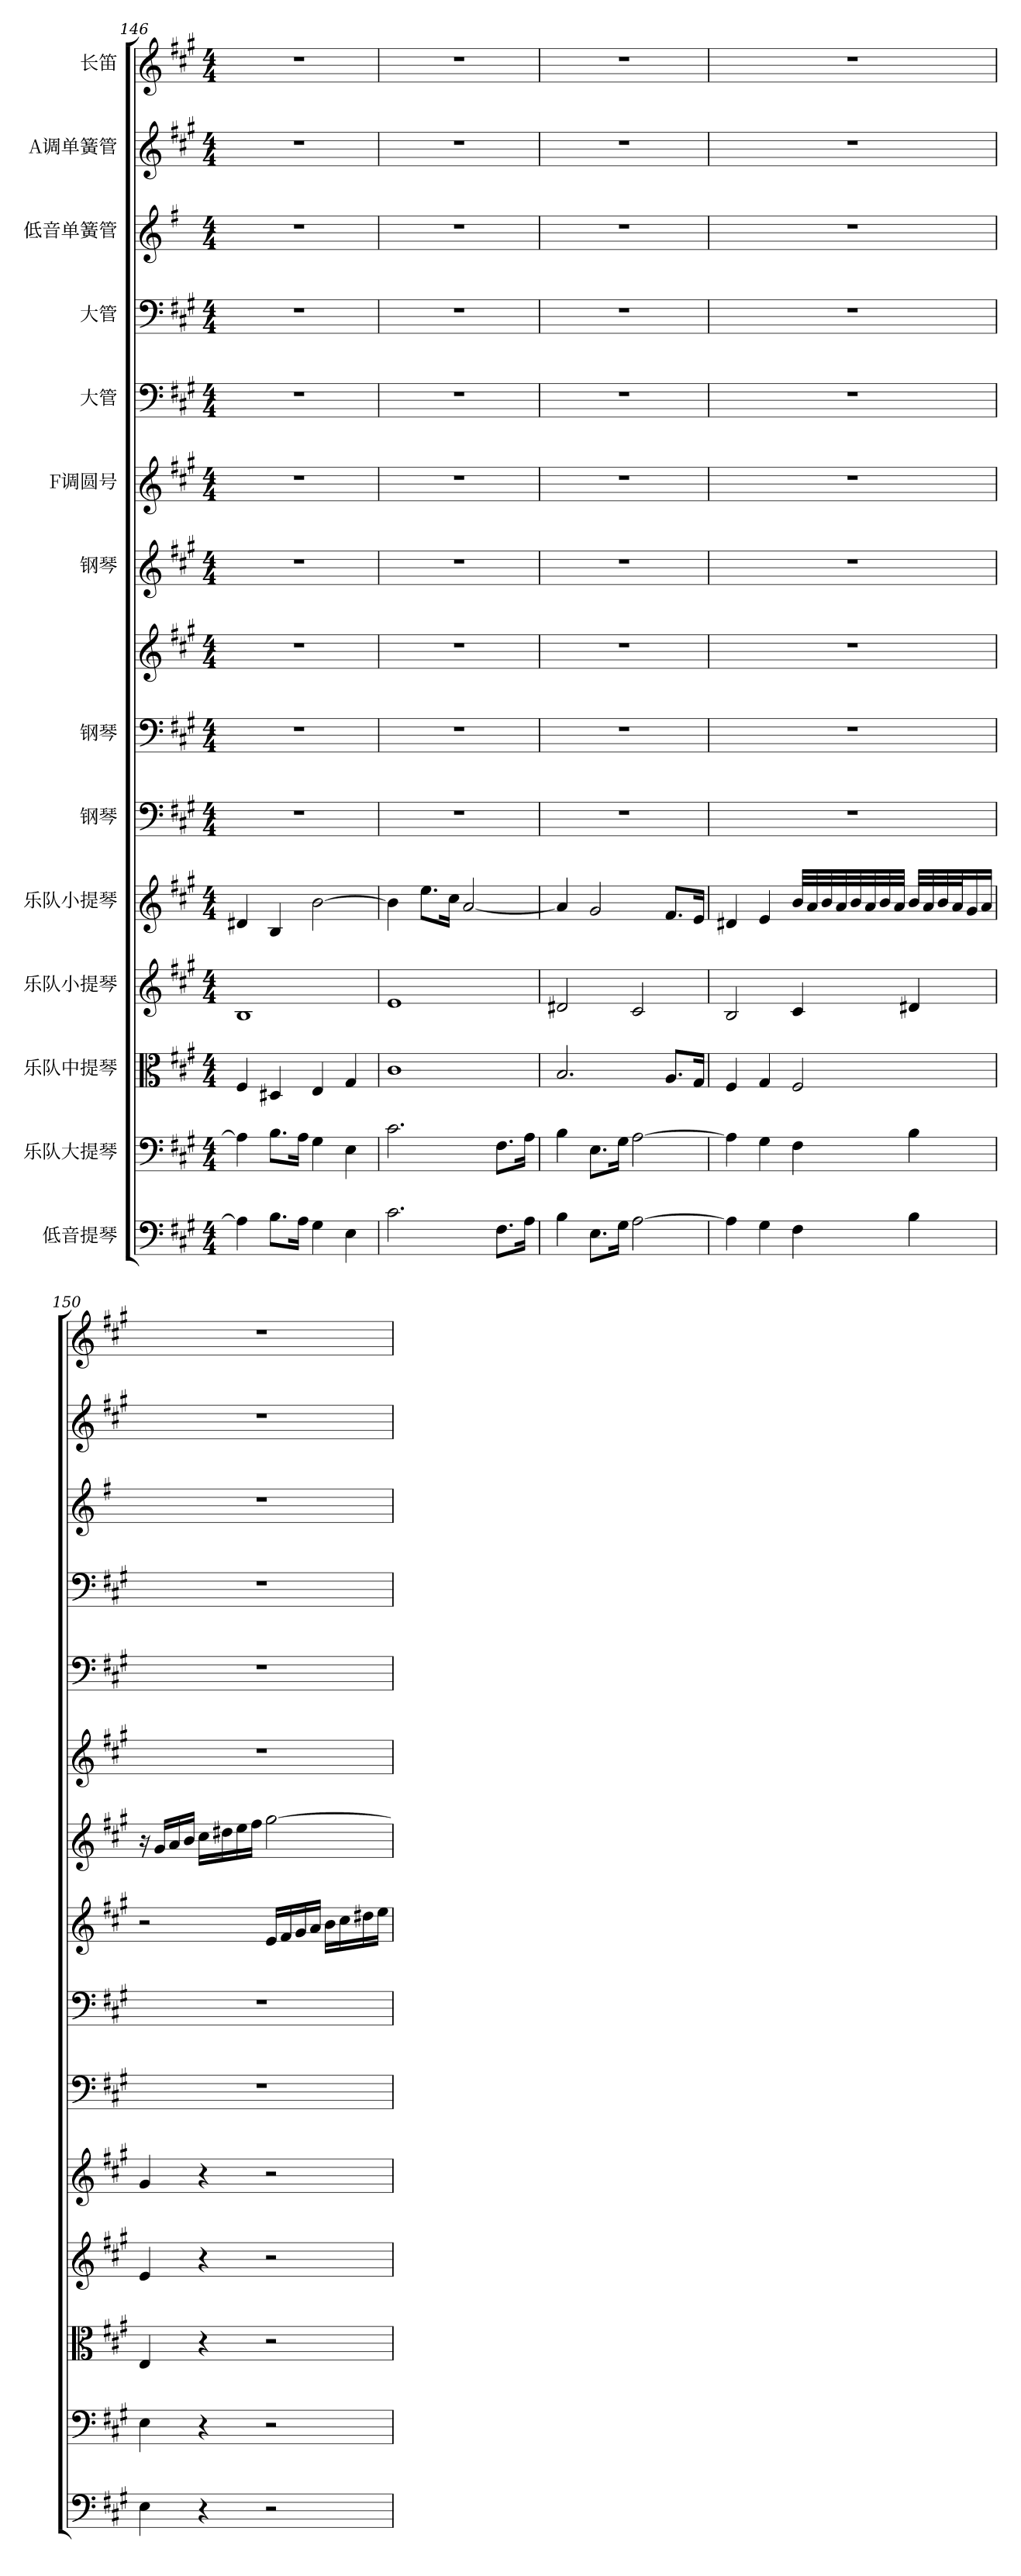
**kern	**kern	**kern	**kern	**kern	**kern	**kern	**kern	**kern	**kern	**kern	**kern	**kern	**kern	**kern
*part14	*part13	*part12	*part11	*part10	*part9	*part8	*part8	*part7	*part6	*part5	*part4	*part3	*part2	*part1
*staff15	*staff14	*staff13	*staff12	*staff11	*staff10	*staff9	*staff8	*staff7	*staff6	*staff5	*staff4	*staff3	*staff2	*staff1
*I"低音提琴	*I"乐队大提琴	*I"乐队中提琴	*I"乐队小提琴	*I"乐队小提琴	*I"钢琴	*I"钢琴	*	*I"钢琴	*I"F调圆号	*I"大管	*I"大管	*I"低音单簧管	*I"A调单簧管	*I"长笛
!!LO:PB:g=z
*clefF4	*clefF4	*clefC3	*clefG2	*clefG2	*clefF4	*clefF4	*clefG2	*clefG2	*clefG2	*clefF4	*clefF4	*clefG2	*clefG2	*clefG2
*ITrd7c12	*	*	*	*	*	*	*	*	*ITrd4c7	*	*	*ITrd8c14	*ITrd2c3	*
*k[f#c#g#]	*k[f#c#g#]	*k[f#c#g#]	*k[f#c#g#]	*k[f#c#g#]	*k[f#c#g#]	*k[f#c#g#]	*k[f#c#g#]	*k[f#c#g#]	*k[f#c#]	*k[f#c#g#]	*k[f#c#g#]	*k[f#]	*k[f#c#g#d#a#e#]	*k[f#c#g#]
*M4/4	*M4/4	*M4/4	*M4/4	*M4/4	*M4/4	*M4/4	*M4/4	*M4/4	*M4/4	*M4/4	*M4/4	*M4/4	*M4/4	*M4/4
=146	=146	=146	=146	=146	=146	=146	=146	=146	=146	=146	=146	=146	=146	=146
4AA\]	4A\]	4F#/	1B	4d#X/	1r	1r	1r	1r	1r	1r	1r	1r	1r	1r
8.BB\L	8.B\L	4D#X/	.	4B/	.	.	.	.	.	.	.	.	.	.
16AA\Jk	16A\Jk	.	.	.	.	.	.	.	.	.	.	.	.	.
4GG#\	4G#\	4E/	.	[2b\	.	.	.	.	.	.	.	.	.	.
4EE\	4E\	4G#/	.	.	.	.	.	.	.	.	.	.	.	.
=147	=147	=147	=147	=147	=147	=147	=147	=147	=147	=147	=147	=147	=147	=147
2.C#\	2.c#\	1c#	1e	4b\]	1r	1r	1r	1r	1r	1r	1r	1r	1r	1r
.	.	.	.	8.ee\L	.	.	.	.	.	.	.	.	.	.
.	.	.	.	16cc#\Jk	.	.	.	.	.	.	.	.	.	.
.	.	.	.	[2a/	.	.	.	.	.	.	.	.	.	.
8.FF#\L	8.F#\L	.	.	.	.	.	.	.	.	.	.	.	.	.
16AA\Jk	16A\Jk	.	.	.	.	.	.	.	.	.	.	.	.	.
=148	=148	=148	=148	=148	=148	=148	=148	=148	=148	=148	=148	=148	=148	=148
4BB\	4B\	2.B/	2d#X/	4a/]	1r	1r	1r	1r	1r	1r	1r	1r	1r	1r
8.EE\L	8.E\L	.	.	2g#/	.	.	.	.	.	.	.	.	.	.
16GG#\Jk	16G#\Jk	.	.	.	.	.	.	.	.	.	.	.	.	.
[2AA\	[2A\	.	2c#/	.	.	.	.	.	.	.	.	.	.	.
.	.	8.A/L	.	8.f#/L	.	.	.	.	.	.	.	.	.	.
.	.	16G#/Jk	.	16e/Jk	.	.	.	.	.	.	.	.	.	.
=149	=149	=149	=149	=149	=149	=149	=149	=149	=149	=149	=149	=149	=149	=149
4AA\]	4A\]	4F#/	2B/	4d#X/	1r	1r	1r	1r	1r	1r	1r	1r	1r	1r
4GG#\	4G#\	4G#/	.	4e/	.	.	.	.	.	.	.	.	.	.
4FF#\	4F#\	2F#/	4c#/	32b/LLL	.	.	.	.	.	.	.	.	.	.
.	.	.	.	32a/	.	.	.	.	.	.	.	.	.	.
.	.	.	.	32b/	.	.	.	.	.	.	.	.	.	.
.	.	.	.	32a/	.	.	.	.	.	.	.	.	.	.
.	.	.	.	32b/	.	.	.	.	.	.	.	.	.	.
.	.	.	.	32a/	.	.	.	.	.	.	.	.	.	.
.	.	.	.	32b/	.	.	.	.	.	.	.	.	.	.
.	.	.	.	32a/JJJ	.	.	.	.	.	.	.	.	.	.
4BB\	4B\	.	4d#X/	32b/LLL	.	.	.	.	.	.	.	.	.	.
.	.	.	.	32a/	.	.	.	.	.	.	.	.	.	.
.	.	.	.	32b/	.	.	.	.	.	.	.	.	.	.
.	.	.	.	32a/J	.	.	.	.	.	.	.	.	.	.
.	.	.	.	16g#/	.	.	.	.	.	.	.	.	.	.
.	.	.	.	16a/JJ	.	.	.	.	.	.	.	.	.	.
!!LO:PB:g=z
=150	=150	=150	=150	=150	=150	=150	=150	=150	=150	=150	=150	=150	=150	=150
*	*	*	*	*	*	*	*	*	*	*	*	*	*	*MM122
4EE\	4E\	4E/	4e/	4g#/	1r	1r	2r	16r	1r	1r	1r	1r	1r	1r
.	.	.	.	.	.	.	.	16g#/LL	.	.	.	.	.	.
.	.	.	.	.	.	.	.	16a/	.	.	.	.	.	.
.	.	.	.	.	.	.	.	16b/JJ	.	.	.	.	.	.
4r	4r	4r	4r	4r	.	.	.	16cc#\LL	.	.	.	.	.	.
.	.	.	.	.	.	.	.	16dd#X\	.	.	.	.	.	.
.	.	.	.	.	.	.	.	16ee\	.	.	.	.	.	.
.	.	.	.	.	.	.	.	16ff#\JJ	.	.	.	.	.	.
2r	2r	2r	2r	2r	.	.	16e/LL	[2gg#\	.	.	.	.	.	.
.	.	.	.	.	.	.	16f#/	.	.	.	.	.	.	.
.	.	.	.	.	.	.	16g#/	.	.	.	.	.	.	.
.	.	.	.	.	.	.	16a/JJ	.	.	.	.	.	.	.
.	.	.	.	.	.	.	16b\LL	.	.	.	.	.	.	.
.	.	.	.	.	.	.	16cc#\	.	.	.	.	.	.	.
.	.	.	.	.	.	.	16dd#X\	.	.	.	.	.	.	.
.	.	.	.	.	.	.	16ee\JJ	.	.	.	.	.	.	.
=	=	=	=	=	=	=	=	=	=	=	=	=	=	=
*-	*-	*-	*-	*-	*-	*-	*-	*-	*-	*-	*-	*-	*-	*-
